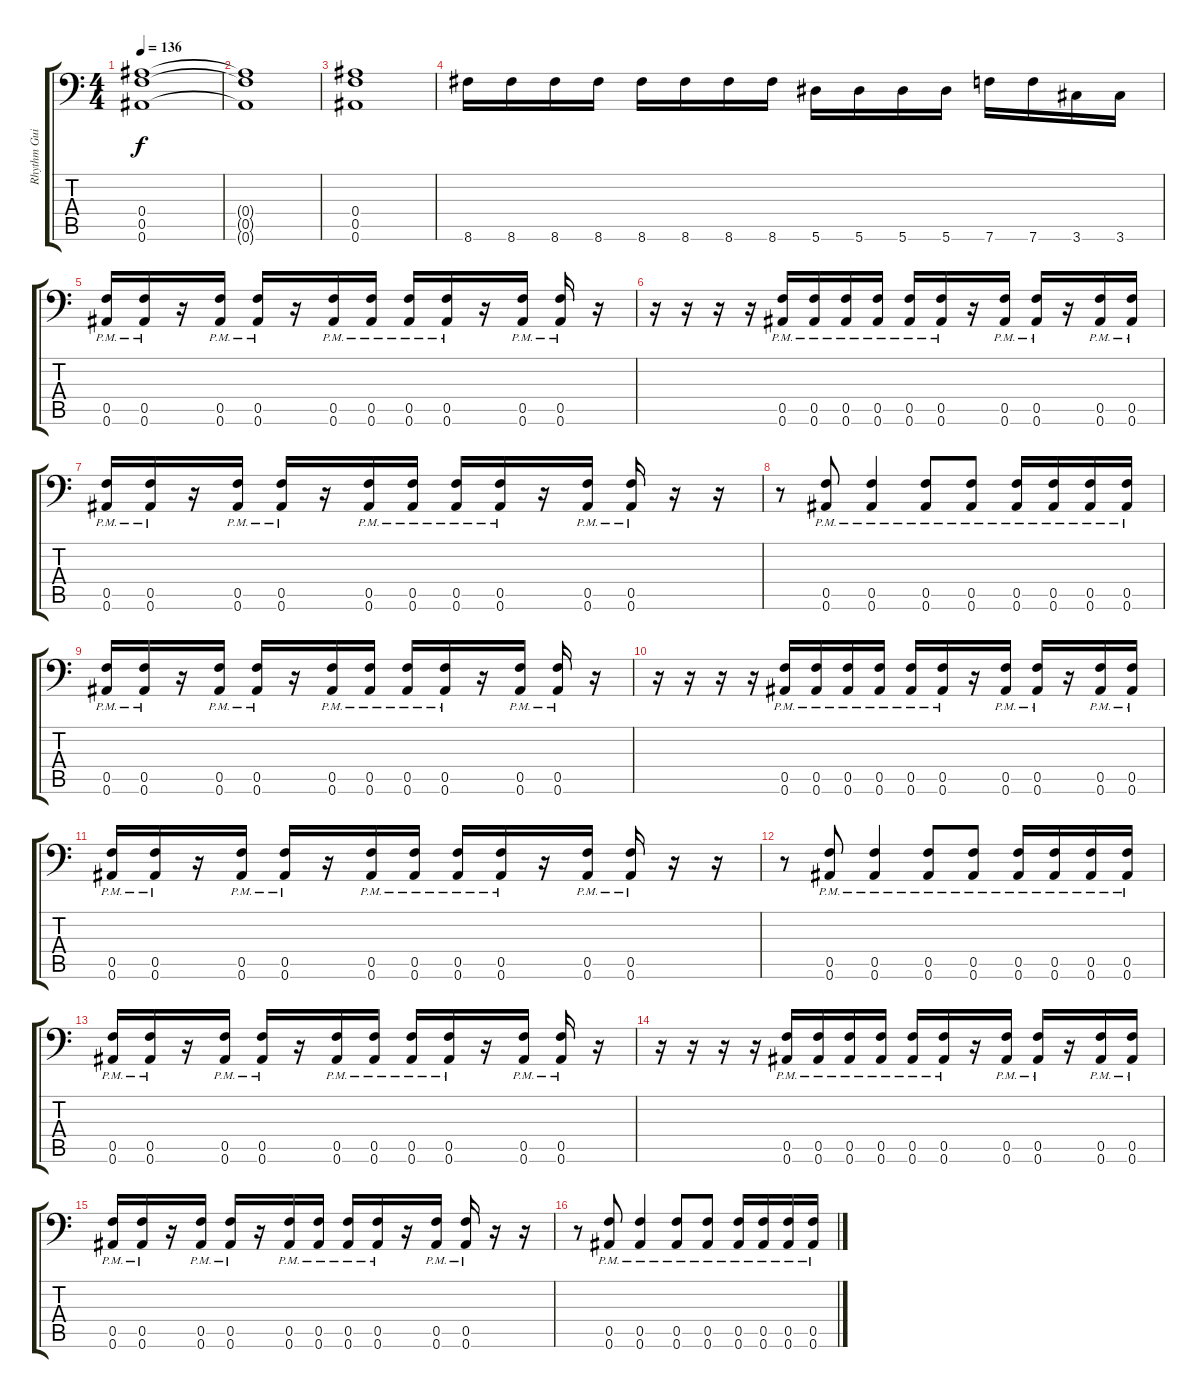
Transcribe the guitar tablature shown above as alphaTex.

\track ("Rhythm Guitar" "Rhythm Gui") {instrument distortionguitar}
\staff {score tabs}
\tuning (C4 G3 Eb3 Bb2 F2 Bb1) {hide}
\ts (4 4)
\tempo 136
\clef f4
\ks c
(0.4 0.5 0.6).1{dy f instrument distortionguitar} |
(0.4{t} 0.5{t} 0.6{t}).1 |
(0.4 0.5 0.6).1 |
8.6.16 8.6.16 8.6.16 8.6.16 8.6.16 8.6.16 8.6.16 8.6.16 5.6.16 5.6.16 5.6.16 5.6.16 7.6.16 7.6.16 3.6.16 3.6.16 |
(0.5{pm} 0.6{pm}).16 (0.5{pm} 0.6{pm}).16 r.16 (0.5{pm} 0.6{pm}).16 (0.5{pm} 0.6{pm}).16 r.16 (0.5{pm} 0.6{pm}).16 (0.5{pm} 0.6{pm}).16 (0.5{pm} 0.6{pm}).16 (0.5{pm} 0.6{pm}).16 r.16 (0.5{pm} 0.6{pm}).16 (0.5{pm} 0.6{pm}).16 r.16 |
r.16 r.16 r.16 r.16 (0.5{pm} 0.6{pm}).16 (0.5{pm} 0.6{pm}).16 (0.5{pm} 0.6{pm}).16 (0.5{pm} 0.6{pm}).16 (0.5{pm} 0.6{pm}).16 (0.5{pm} 0.6{pm}).16 r.16 (0.5{pm} 0.6{pm}).16 (0.5{pm} 0.6{pm}).16 r.16 (0.5{pm} 0.6{pm}).16 (0.5{pm} 0.6{pm}).16 |
(0.5{pm} 0.6{pm}).16 (0.5{pm} 0.6{pm}).16 r.16 (0.5{pm} 0.6{pm}).16 (0.5{pm} 0.6{pm}).16 r.16 (0.5{pm} 0.6).16 (0.5{pm} 0.6{pm}).16 (0.5{pm} 0.6{pm}).16 (0.5{pm} 0.6{pm}).16 r.16 (0.5{pm} 0.6{pm}).16 (0.5{pm} 0.6{pm}).16 r.16 r.16 |
r.8 (0.5{pm} 0.6{pm}).8 (0.5{pm} 0.6{pm}).4 (0.5{pm} 0.6{pm}).8 (0.5{pm} 0.6{pm}).8 (0.5{pm} 0.6{pm}).16 (0.5{pm} 0.6{pm}).16 (0.5{pm} 0.6{pm}).16 (0.5{pm} 0.6{pm}).16 |
(0.5{pm} 0.6{pm}).16 (0.5{pm} 0.6{pm}).16 r.16 (0.5{pm} 0.6{pm}).16 (0.5{pm} 0.6{pm}).16 r.16 (0.5{pm} 0.6{pm}).16 (0.5{pm} 0.6{pm}).16 (0.5{pm} 0.6{pm}).16 (0.5{pm} 0.6{pm}).16 r.16 (0.5{pm} 0.6{pm}).16 (0.5{pm} 0.6{pm}).16 r.16 |
r.16 r.16 r.16 r.16 (0.5{pm} 0.6{pm}).16 (0.5{pm} 0.6{pm}).16 (0.5{pm} 0.6{pm}).16 (0.5{pm} 0.6{pm}).16 (0.5{pm} 0.6{pm}).16 (0.5{pm} 0.6{pm}).16 r.16 (0.5{pm} 0.6{pm}).16 (0.5{pm} 0.6{pm}).16 r.16 (0.5{pm} 0.6{pm}).16 (0.5{pm} 0.6{pm}).16 |
(0.5{pm} 0.6{pm}).16 (0.5{pm} 0.6{pm}).16 r.16 (0.5{pm} 0.6{pm}).16 (0.5{pm} 0.6{pm}).16 r.16 (0.5{pm} 0.6).16 (0.5{pm} 0.6{pm}).16 (0.5{pm} 0.6{pm}).16 (0.5{pm} 0.6{pm}).16 r.16 (0.5{pm} 0.6{pm}).16 (0.5{pm} 0.6{pm}).16 r.16 r.16 |
r.8 (0.5{pm} 0.6{pm}).8 (0.5{pm} 0.6{pm}).4 (0.5{pm} 0.6{pm}).8 (0.5{pm} 0.6{pm}).8 (0.5{pm} 0.6{pm}).16 (0.5{pm} 0.6{pm}).16 (0.5{pm} 0.6{pm}).16 (0.5{pm} 0.6{pm}).16 |
(0.5{pm} 0.6{pm}).16 (0.5{pm} 0.6{pm}).16 r.16 (0.5{pm} 0.6{pm}).16 (0.5{pm} 0.6{pm}).16 r.16 (0.5{pm} 0.6{pm}).16 (0.5{pm} 0.6{pm}).16 (0.5{pm} 0.6{pm}).16 (0.5{pm} 0.6{pm}).16 r.16 (0.5{pm} 0.6{pm}).16 (0.5{pm} 0.6{pm}).16 r.16 |
r.16 r.16 r.16 r.16 (0.5{pm} 0.6{pm}).16 (0.5{pm} 0.6{pm}).16 (0.5{pm} 0.6{pm}).16 (0.5{pm} 0.6{pm}).16 (0.5{pm} 0.6{pm}).16 (0.5{pm} 0.6{pm}).16 r.16 (0.5{pm} 0.6{pm}).16 (0.5{pm} 0.6{pm}).16 r.16 (0.5{pm} 0.6{pm}).16 (0.5{pm} 0.6{pm}).16 |
(0.5{pm} 0.6{pm}).16 (0.5{pm} 0.6{pm}).16 r.16 (0.5{pm} 0.6{pm}).16 (0.5{pm} 0.6{pm}).16 r.16 (0.5{pm} 0.6).16 (0.5{pm} 0.6{pm}).16 (0.5{pm} 0.6{pm}).16 (0.5{pm} 0.6{pm}).16 r.16 (0.5{pm} 0.6{pm}).16 (0.5{pm} 0.6{pm}).16 r.16 r.16 |
r.8 (0.5{pm} 0.6{pm}).8 (0.5{pm} 0.6{pm}).4 (0.5{pm} 0.6{pm}).8 (0.5{pm} 0.6{pm}).8 (0.5{pm} 0.6{pm}).16 (0.5{pm} 0.6{pm}).16 (0.5{pm} 0.6{pm}).16 (0.5{pm} 0.6{pm}).16
